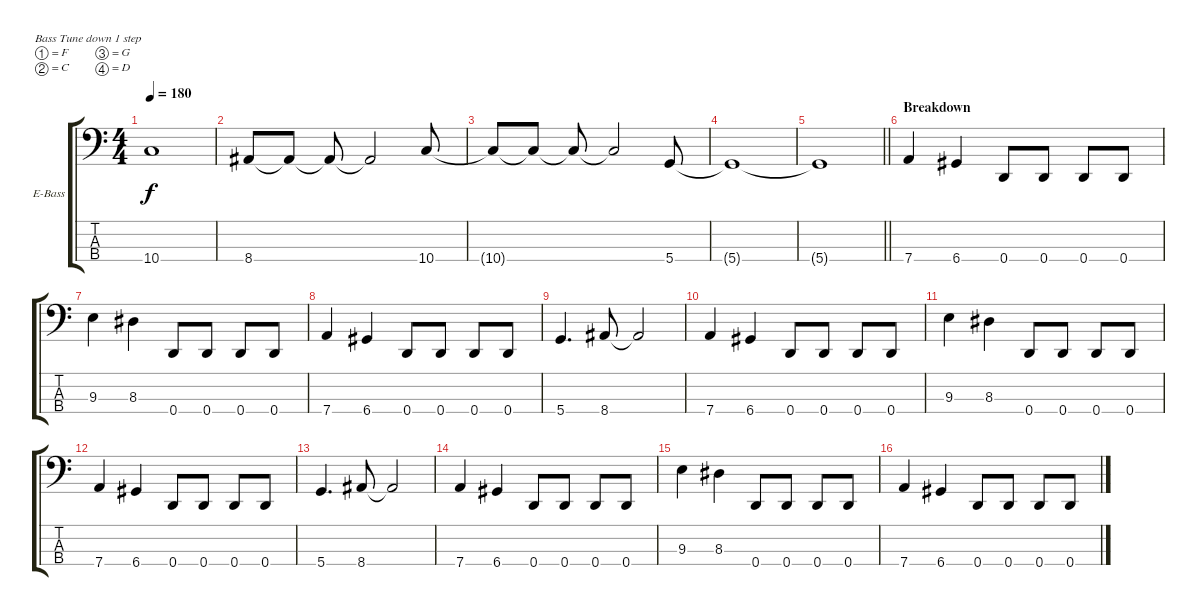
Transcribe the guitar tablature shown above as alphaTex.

\bracketExtendMode groupsimilarinstruments
\firstSystemTrackNameOrientation horizontal
\otherSystemsTrackNameOrientation horizontal
\track ("Bass" "E-Bass") {instrument electricbassfinger}
\staff {score tabs}
\tuning (F2 C2 G1 D1)
\ts (4 4)
\tempo 180
\clef f4
\ks c
10.4{t}.1{dy f} |
8.4.8 8.4{t}.8 8.4{t}.8 8.4{t}.2 10.4.8 |
10.4{t}.8 10.4{t}.8 10.4{t}.8 10.4{t}.2 5.4.8 |
5.4{t}.1 |
\barLineRight lightlight
5.4{t}.1 |
\section ("" "Breakdown")
7.4.4 6.4.4 0.4.8 0.4.8 0.4.8 0.4.8 |
9.3.4 8.3.4 0.4.8 0.4.8 0.4.8 0.4.8 |
7.4.4 6.4.4 0.4.8 0.4.8 0.4.8 0.4.8 |
5.4.4{d} 8.4.8 8.4{t}.2 |
7.4.4 6.4.4 0.4.8 0.4.8 0.4.8 0.4.8 |
9.3.4 8.3.4 0.4.8 0.4.8 0.4.8 0.4.8 |
7.4.4 6.4.4 0.4.8 0.4.8 0.4.8 0.4.8 |
5.4.4{d} 8.4.8 8.4{t}.2 |
7.4.4 6.4.4 0.4.8 0.4.8 0.4.8 0.4.8 |
9.3.4 8.3.4 0.4.8 0.4.8 0.4.8 0.4.8 |
7.4.4 6.4.4 0.4.8 0.4.8 0.4.8 0.4.8
